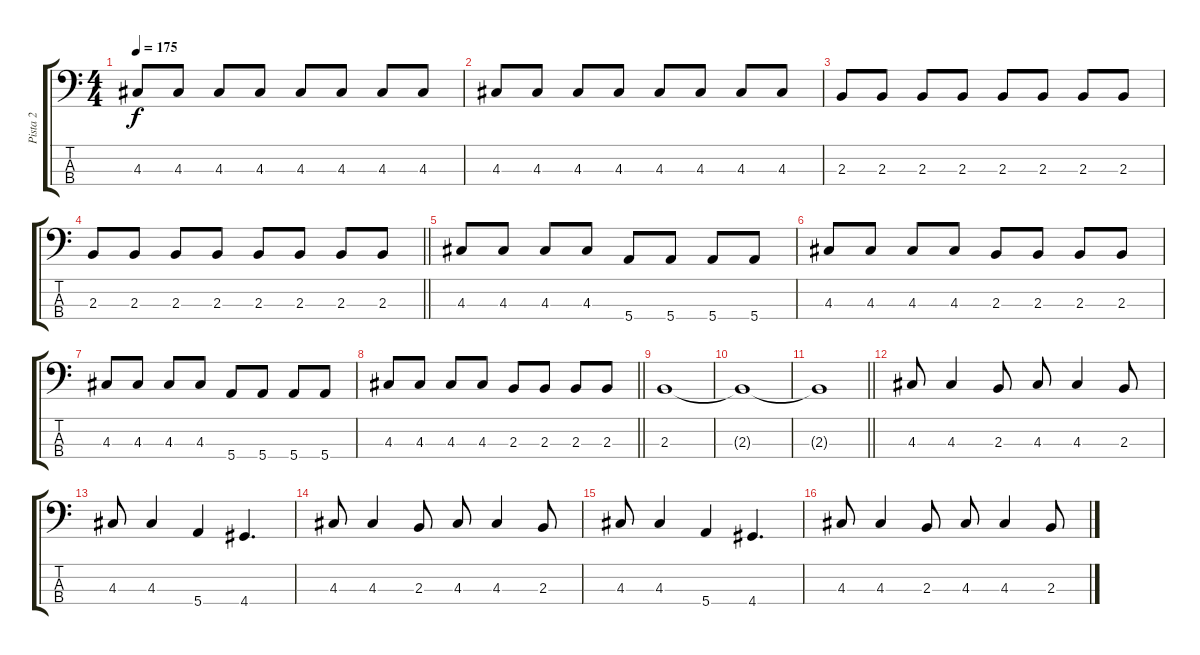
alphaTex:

\track ("Pista 2" "Pista 2") {instrument slapbass2}
\staff {score tabs}
\tuning (G2 D2 A1 E1) {hide}
\ts (4 4)
\tempo 175
\clef f4
\ks c
4.3.8{dy f} 4.3.8 4.3.8 4.3.8 4.3.8 4.3.8 4.3.8 4.3.8 |
4.3.8 4.3.8 4.3.8 4.3.8 4.3.8 4.3.8 4.3.8 4.3.8 |
2.3.8 2.3.8 2.3.8 2.3.8 2.3.8 2.3.8 2.3.8 2.3.8 |
\barLineRight lightlight
2.3.8 2.3.8 2.3.8 2.3.8 2.3.8 2.3.8 2.3.8 2.3.8 |
4.3.8 4.3.8 4.3.8 4.3.8 5.4.8 5.4.8 5.4.8 5.4.8 |
4.3.8 4.3.8 4.3.8 4.3.8 2.3.8 2.3.8 2.3.8 2.3.8 |
4.3.8 4.3.8 4.3.8 4.3.8 5.4.8 5.4.8 5.4.8 5.4.8 |
\barLineRight lightlight
4.3.8 4.3.8 4.3.8 4.3.8 2.3.8 2.3.8 2.3.8 2.3.8 |
2.3.1 |
2.3{t}.1 |
\barLineRight lightlight
2.3{t}.1 |
4.3.8 4.3.4 2.3.8 4.3.8 4.3.4 2.3.8 |
4.3.8 4.3.4 5.4.4 4.4.4{d} |
4.3.8 4.3.4 2.3.8 4.3.8 4.3.4 2.3.8 |
4.3.8 4.3.4 5.4.4 4.4.4{d} |
4.3.8 4.3.4 2.3.8 4.3.8 4.3.4 2.3.8
